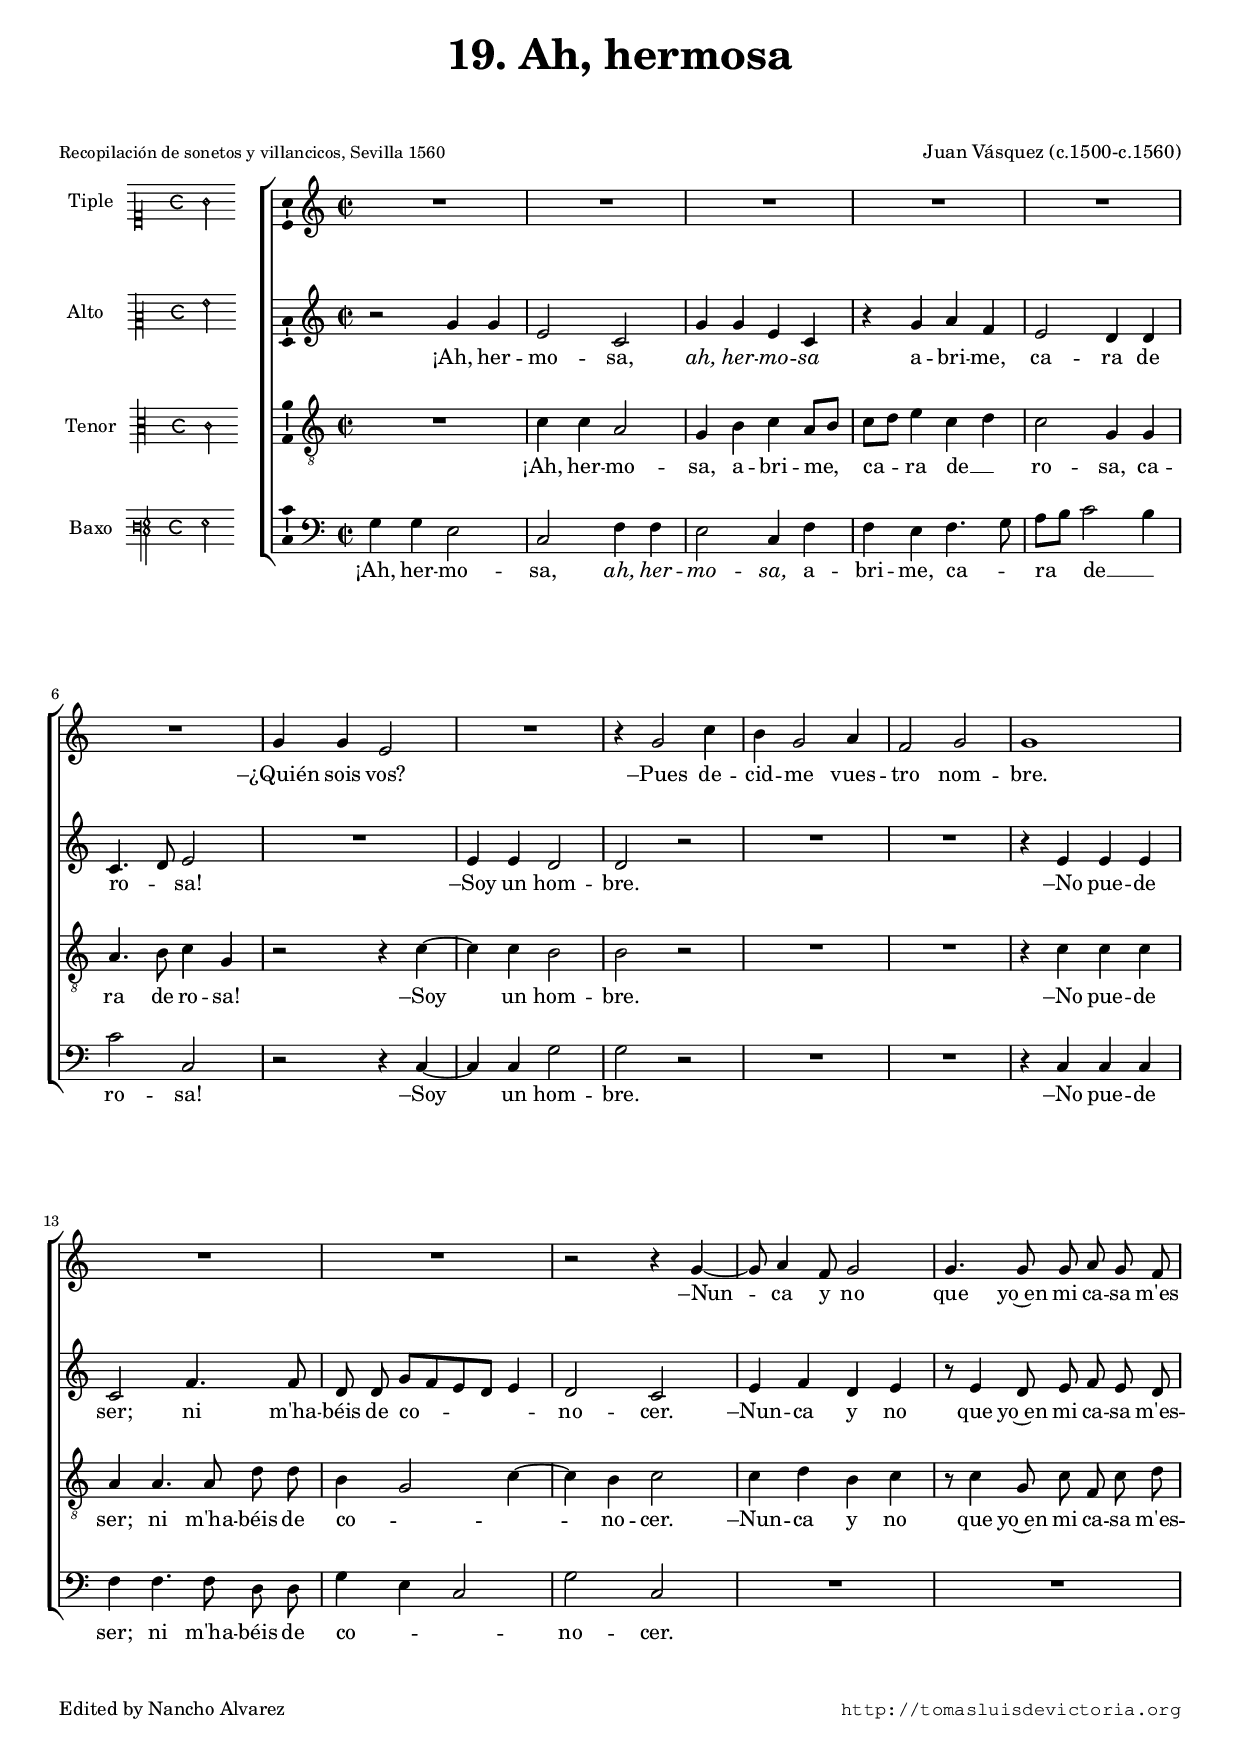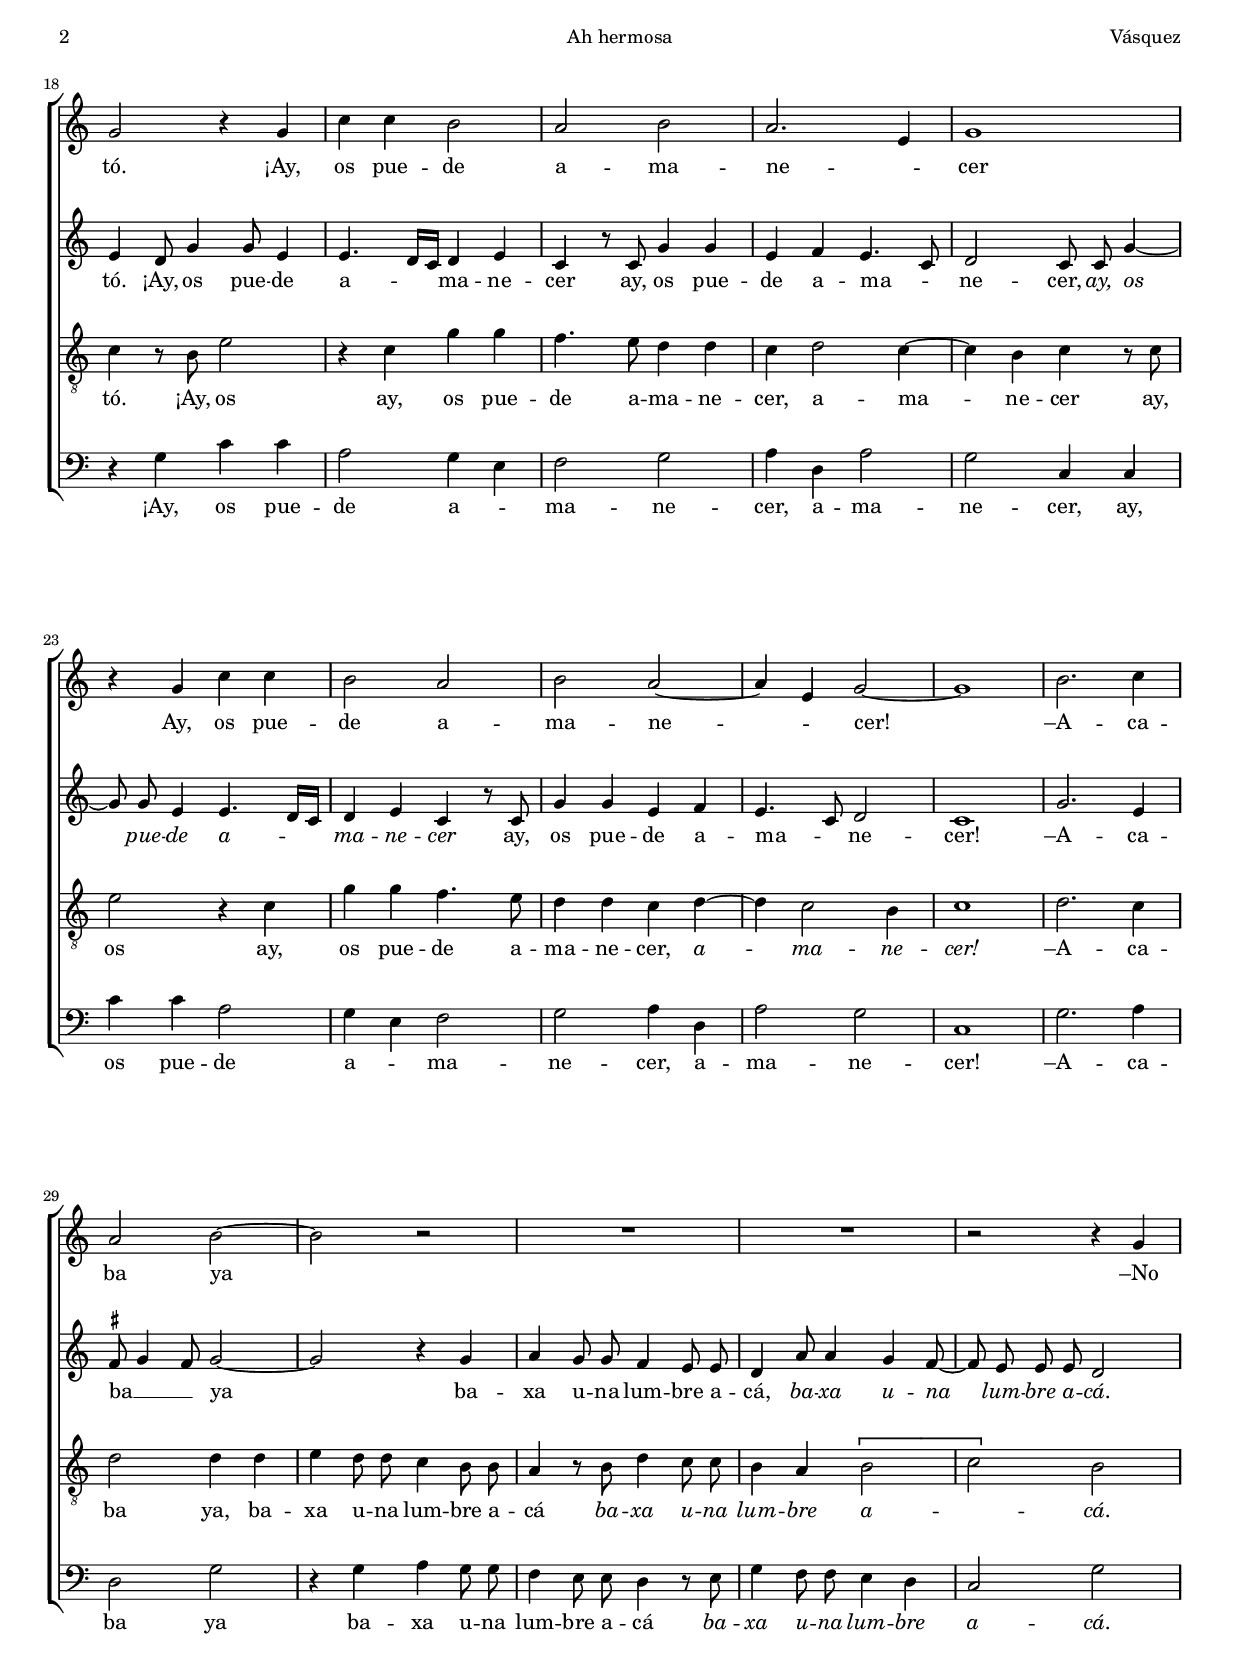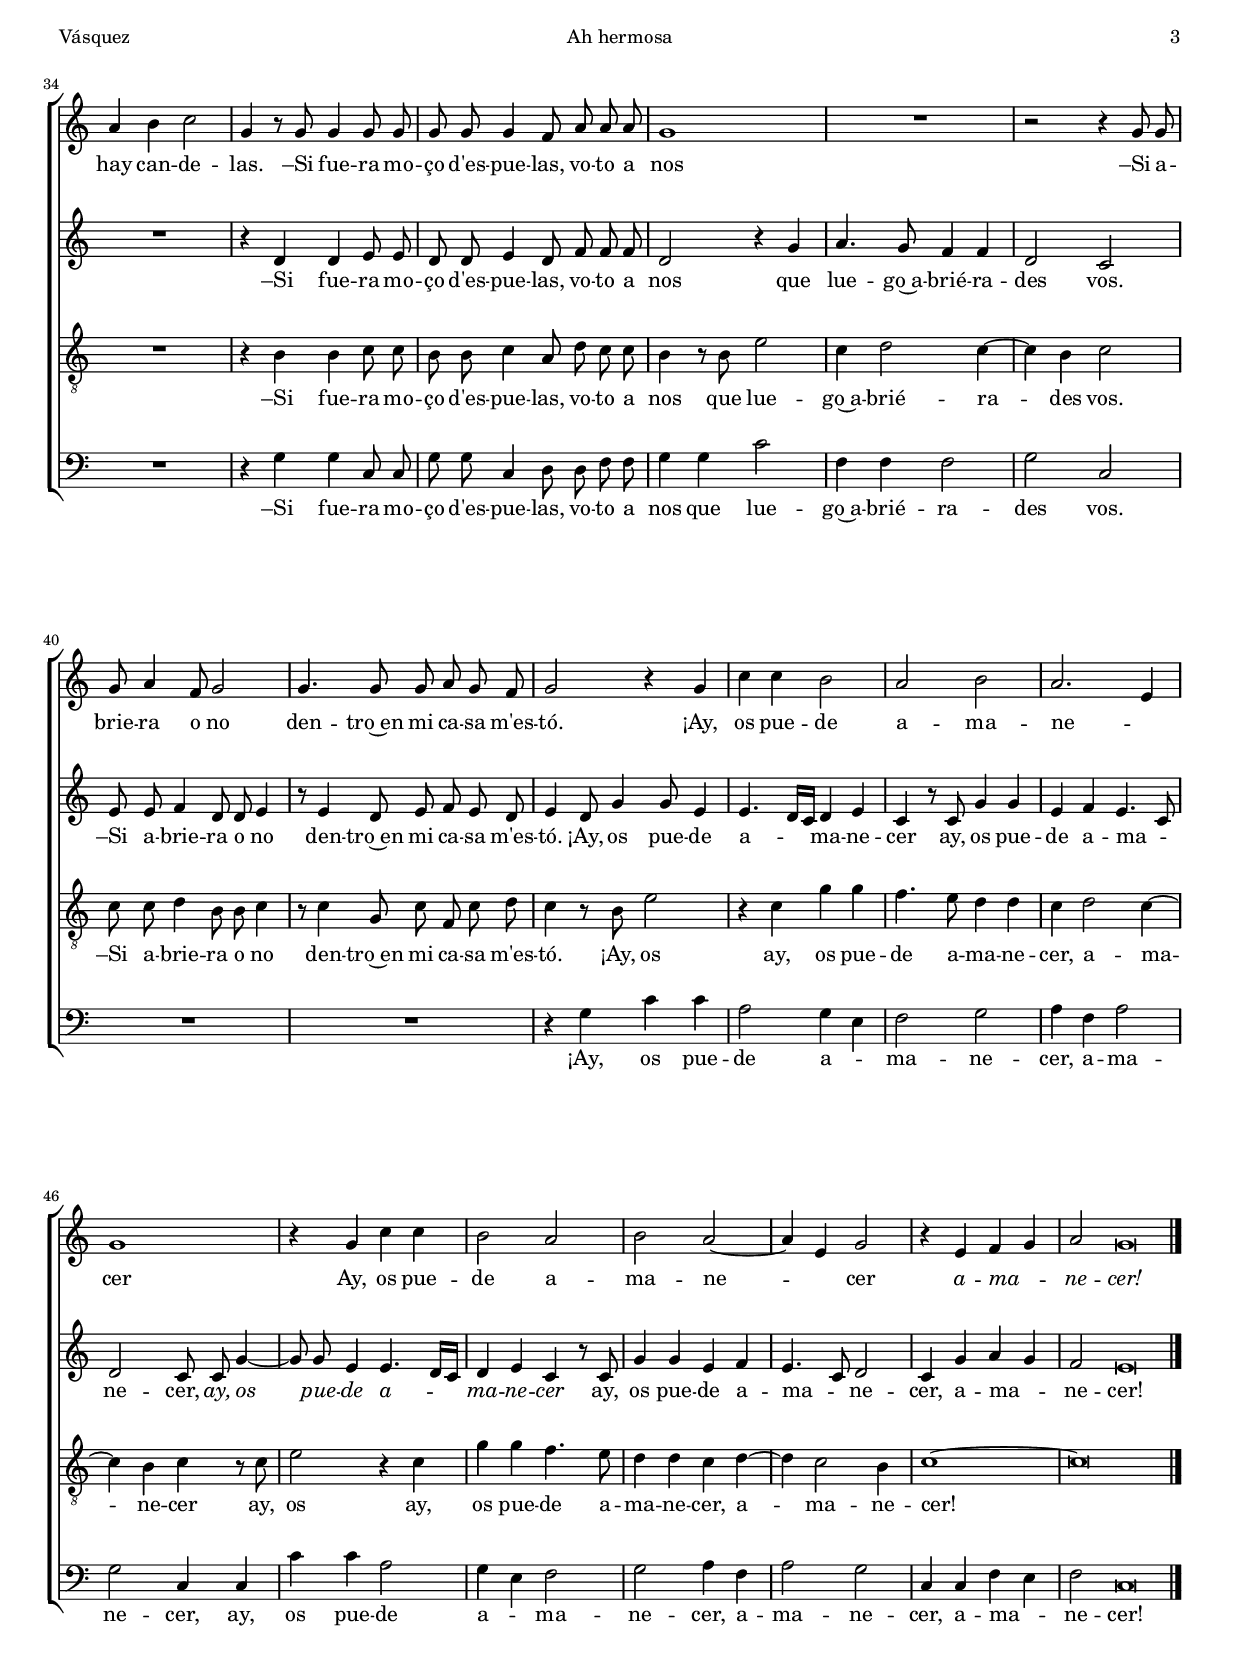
\version "2.18.0"

#(set-default-paper-size "a4")
#(set-global-staff-size 16.5)
#(ly:set-option 'point-and-click #f)
%mobile -s15.5 -i3.0

italicas=\override LyricText.font-shape = #'italic
rectas=\override LyricText.font-shape = #'upright
ss=\once \set suggestAccidentals = ##t
incipitwidth = 20
mtempo={\tempo 4 = 100}
mtempob={\tempo 4 = 50}
mt=#(define-music-function (parser location offset) (number?) ; move lyric text
      #{ \once \override LyricText.X-offset = -$offset #})

htitle="Ah hermosa"
hcomposer="Vásquez"

\header {
	title=\markup{\fontsize #3 "19. Ah, hermosa"}
	%subtitle=\markup{""}
	subsubtitle=\markup{\null \vspace #2 }
        composer = \markup{"Juan Vásquez (c.1500-c.1560)"}
        pdfauthor=\composer
        %opus="(-)"
	poet=\markup{\smaller "Recopilación de sonetos y villancicos, Sevilla 1560"} 
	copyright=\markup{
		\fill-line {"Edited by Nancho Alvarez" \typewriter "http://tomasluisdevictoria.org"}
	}
%	tagline=""
}

global={\key c \major \time 2/2 \skip 1*52
        
        \bar "|."
}


cantus=\relative c''{
	R1*6
	g4 g e2
	R1
	r4 g2 c4
	b g2 a4
	f2 g % CSIC sugiere fis
	g1
	R1*2
	r2 r4 g ~
	g8 a4 f8 g2
	g4. g8 g a g f
	g2 r4 g
	c4 c b2
	a2 b
	a2. e4
	g1
	r4 g c c
	b2 a
	b a ~
	a4 e g2 ~
	g1
	b2. c4
	a2 b ~
	b r2
	R1*2
	r2 r4 g
	a4 b c2
	g4 r8 g g4 g8 g
	g g g4 f8 a a a
	g1
	R1
	r2 r4 g8 g
	g8 a4 f8 g2
	g4. g8 g8 a g f
	g2 r4 g
	c4 c b2
	a b
	a2. e4
	g1
	r4 g c4 c
	b2 a
	b a ~
	a4 e g2
	r4 e f g 
	a2 \mtempob g\breve*1/4
}

altus=\relative c''{
	r2 g4 g
	e2 c
	g'4 g e c
	r4 g' a f
	e2 d4 d
	c4. d8 e2
	R1
	e4 e d2
	d r
	R1*2 % falta una pausa
	r4 e e e
	c2 f4. f8
	d8 d g[ f e d] e4
	d2 c
	e4 f d e
	r8 e4 d8 e f e d
	e4 d8 g4 g8 e4
	e4. d16[ c] d4 e
	c4 r8 c g'4 g
	e f e4. c8
	d2 c8 c g'4 ~
	g8 g e4 e4. d16[ c]
	d4 e c r8 c
	g'4 g e f
	e4. c8 d2
	c1
	g'2. e4
	\ss fis8 g4 fis8 g2 ~
	g2 r4 g
	a g8 g f4 e8 e
	d4 a'8 a4 g4 f8 ~
	f8 e e e  d2
	R1
	r4 d
	d4 e8 e d d e4
	d8 f f f d2
	r4 g a4. g8
	f4 f d2
	c e8 e f4
	d8 d e4 r8 e4 d8
	e8 f e d e4 d8 g4
	g8 e4 e4. d16[ c] 
	d4 e c r8 c
	g'4 g e f
	e4. c8 d2
	c8 c g'4 ~ g8 g e4
	e4. d16[ c] d4 e
	c4 r8 c g'4 g
	e f e4. c8
	d2 c4 g'
	a g f2
	e\breve*1/4
}

tenor=\relative c'{
	R1
	c4 c a2
	g4 b c a8[ b]
	c8[ d] e4 c d
	c2 g4 g
	a4. b8 c4 g
	r2 r4 c ~
	c c b2
	b r
	R1*2
	r4 c c c
	a a4. a8 d d
	b4 g2 c4 ~
	c b c2
	c4 d b c
	r8 c4 g8 c f, c' d
	c4 r8 b e2
	r4 c g' g
	f4. e8 d4 d
	c4 d2 c4 ~
	c4 b c4 r8 c
	e2 r4 c
	g' g f4. e8
	d4 d c d ~
	d c2 b4
	c1
	d2. c4
	d2 d4 d
	e4 d8 d c4 b8 b
	a4 r8 b d4 c8 c
	b4 a \[b2
	c\] b
	R1
	r4 b b c8 c
	b b c4 a8 d c c
	b4 r8 b e2
	c4 d2 c4 ~
	c b c2
	c8 c d4 b8 b c4
	r8 c4 g8 c8 f, c' d
	c4 r8 b e2
	r4 c g' g 
	f4. e8 d4 d 
	c4 d2 c4 ~
	c4 b c4 r8 c
	e2 r4 c
	g' g f4. e8
	d4 d c d ~
	d c2 b4
	c1 ~
	c\breve*1/2
}

bassus=\relative c'{
	g4 g e2
	c f4 f
	e2 c4 f
	f e f4. g8
	a[ b] c2 b4
	c2 c,
	r2 r4 c ~
	c c g'2
	g r
	R1*2
	r4 c, c c
	f f4. f8 d d
	g4 e c2
	g' c,
	R1*2
	r4 g' c c 
	a2 g4 e
	f2 g
	a4 d, a'2
	g2 c,4 c
	c'4 c a2
	g4 e f2
	g a4 d,
	a'2 g % segunda vez f2 g
	c,1
	g'2. a4
	d,2 g
	r4 g a4 g8 g
	f4 e8 e d4 r8 e
	g4 f8 f e4 d
	c2 g'
	R1
	r4 g g c,8 c
	g' g c,4 d8 d f f
	g4 g c2
	f,4 f f2
	g c,
	R1*2
	r4 g' c c
	a2 g4 e
	f2 g
	a4 f a2 g
	c,4 c c' c
	a2 g4 e
	f2 g2
	a4 f
	a2 g
	c,4 c f e
	f2 c\breve*1/4
	
}

textocantus=\lyricmode{
–¿Quién sois vos?
–Pues de -- cid -- me vues -- tro nom -- bre.
\mt #1.5 –Nun -- ca y no que yo~en mi ca -- sa m'es tó.
¡Ay, os pue -- de a -- ma -- ne -- _ cer
Ay, os pue -- de a -- ma -- ne -- _ cer!
\mt #1.5 –A -- ca -- ba ya
–No hay can -- de -- las.
\mt #1.5 –Si fue -- ra mo -- ço d'es -- pue -- las,
vo -- to a nos
\mt #1.5 –Si a -- brie -- ra o no
den -- tro~en mi ca -- sa m'es -- tó.
¡Ay, os pue -- de a -- ma -- ne -- _ cer
Ay, os pue -- de a -- ma -- ne -- _ cer
\italicas
a -- ma -- _ ne -- cer!
}

textoaltus=\lyricmode{
¡Ah, her -- mo -- sa,
\italicas
ah, her -- mo -- sa
\rectas
a -- bri -- me, ca -- ra de ro -- _ sa!
–Soy un hom -- bre.
–No pue -- de ser;
ni m'ha -- béis de co -- _ no -- cer.
–Nun -- ca y no 
que yo~en mi ca -- sa m'es -- tó.
¡Ay, os pue -- de a -- _ ma -- ne -- cer
ay, os pue -- de a -- ma -- _ ne -- cer,
\italicas
ay, os pue -- de a -- _ ma -- ne -- cer
\rectas
ay, os pue -- de a -- ma -- _ ne -- cer!
\mt #1.5 –A -- ca -- ba __ _ _ ya
ba -- xa u -- na lum -- bre a -- cá,
\italicas
ba -- xa u -- na lum -- bre a -- cá.
\rectas
\mt #1.5 –Si fue -- ra mo -- ço d'es -- pue -- las,
vo -- to a nos
que lue -- go~a -- brié -- ra -- des vos.
\mt #1.5 –Si a -- brie -- ra o no
den -- tro~en mi ca -- sa m'es -- tó.
¡Ay, os pue -- de a -- _ ma -- ne -- cer
ay, os pue -- de a -- ma -- _ ne -- cer,
\italicas
ay, os pue -- de a -- _ ma -- ne -- cer
\rectas
ay, os pue -- de a -- ma -- _ ne -- cer,
a -- ma -- _ ne -- cer!
}

textotenor=\lyricmode{
¡Ah, her -- mo -- sa, a -- bri -- me, 
ca -- ra de __ _ ro -- sa,
ca -- ra de ro -- sa!
\mt #2 –Soy un hom -- bre.
–No pue -- de ser;
ni m'ha -- béis de co -- _ _ no -- cer. % distinto
–Nun -- ca y no
que yo~en mi ca -- sa m'es -- tó.
¡Ay, os
ay, os pue -- de a -- ma -- ne -- cer,
a -- ma -- ne -- cer
ay, os
ay, os pue -- de a -- ma -- ne -- cer,
\italicas
a -- ma -- ne -- cer!
\rectas
\mt #1.5 –A -- ca -- ba ya,
ba -- xa u -- na lum -- bre a -- cá
\italicas
ba -- xa u -- na lum -- bre a -- _ cá.
\rectas
\mt #1.5 –Si fue -- ra mo -- ço d'es -- pue -- las,
vo -- to a nos
que lue -- go~a -- brié -- ra -- des vos.
\mt #1.5 –Si a -- brie -- ra o no
den -- tro~en mi ca -- sa m'es -- tó.
¡Ay, os
ay, os pue -- de
a -- ma -- ne -- cer,
a -- ma -- ne -- cer
ay, os
ay, os pue -- de 
a -- ma -- ne -- cer,
a -- ma -- ne -- cer! % distinto
}

textobassus=\lyricmode{
¡Ah, her -- mo -- sa,
\italicas
ah, her -- mo -- sa,
\rectas
a -- bri -- me,
ca -- _ ra de __ _ ro -- sa!
\mt #2 –Soy un hom -- bre.
–No pue -- de ser;
ni m'ha -- béis de co -- _ _ no -- cer. % distinto
¡Ay, os pue -- de
a -- _ ma -- ne -- cer, a -- ma -- ne -- cer, % sin repetir texto
ay, os pue -- de
a -- _ ma -- ne -- cer, a -- ma -- ne -- cer!
\mt #1.5 –A -- ca -- ba ya
ba -- xa u -- na lum -- bre a -- cá
\italicas
ba -- xa u -- na lum -- bre a -- cá.
\rectas
\mt #1.5 –Si fue -- ra mo -- ço d'es -- pue -- las, 
vo -- to a nos
que lue -- go~a -- brié -- ra -- des vos.
% distinto
¡Ay, os pue -- de 
a -- _ ma -- ne -- cer, a -- ma -- ne -- cer,
ay, os pue -- de
a -- _ ma -- ne -- cer, a -- ma -- ne -- cer, 
a -- ma -- _ ne -- cer!
}


incipitcantus=\markup{
	\score{
		{ 
		\set Staff.instrumentName="Tiple  "
		\override NoteHead.style = #'neomensural
		\override Staff.TimeSignature.style = #'neomensural
		\cadenzaOn 
		\clef "petrucci-c1"
		\key c \major
		\time 4/4
		g'2
		} 

	\layout { line-width=\incipitwidth indent = 0 }
	}
}

incipitaltus=\markup{
	\score{
		{ 
		\set Staff.instrumentName="Alto    "
		\override NoteHead.style = #'neomensural 
		\override Staff.TimeSignature.style = #'neomensural
		\cadenzaOn 
		\clef "petrucci-c2"
		\key c \major
		\time 4/4
                g'2
		} 
	\layout { line-width=\incipitwidth indent = 0 }
	}
}


incipittenor=\markup{
	\score{
		{ 
		\set Staff.instrumentName="Tenor  "
		\override NoteHead.style = #'neomensural 
		\override Staff.TimeSignature.style = #'neomensural
		\cadenzaOn 
		\clef "petrucci-c3"
		\key c \major
		\time 4/4
                c'2
		} 
	\layout { line-width=\incipitwidth indent=0 }
	}
}

incipitbassus=\markup{
	\score{
		{ 
		\set Staff.instrumentName="Baxo  "
		\override NoteHead.style = #'neomensural
		\override Staff.TimeSignature.style = #'neomensural
		\cadenzaOn 
		\clef "petrucci-f3"
		\key c \major
		\time 4/4
                g2
		} 
	\layout { line-width=\incipitwidth indent = 0 }
	}
}

%\layout {
%       \context {\Voice
%               \remove Ligature_bracket_engraver
%               \consists Mensural_ligature_engraver
%       }
%       line-width=\incipitwidth
%       indent = 0
%}

\score {\transpose c' c'{
\new ChoirStaff<<

	\new Staff <<\global
	\new Voice="v1" {
		\set Staff.instrumentName=\incipitcantus
		\clef "treble"
		\cantus }
	\new Lyrics \lyricsto "v1" {\textocantus }
	>>

	\new Staff <<\global
	\new Voice="v2" {
		\set Staff.instrumentName=\incipitaltus
		\clef "treble"
		\altus }
	\new Lyrics \lyricsto "v2" {\textoaltus }
	>>
	
	\new Staff <<\global
	\new Voice="v3" {
		\set Staff.instrumentName=\incipittenor
		\clef "G_8"
		\tenor }
	\new Lyrics \lyricsto "v3" {\textotenor }
	>>

	\new Staff <<\global
	\new Voice="v4" {
		\set Staff.instrumentName=\incipitbassus
		\clef "bass"
		\bassus }
	\new Lyrics \lyricsto "v4" {\textobassus }
	>>
	
>>

	} % transpose

\layout{ 
	\context {\Lyrics 
		\override VerticalAxisGroup.staff-affinity = #UP
		\override VerticalAxisGroup.nonstaff-relatedstaff-spacing =
			#'((basic-distance . 0) (minimum-distance . 0) (padding . .6))
		\override LyricText.font-size = #1.2
		\override LyricHyphen.minimum-distance = #0.5
	}
	\context {\Score 
		tempoHideNote = ##t
		\override BarNumber.padding = #2 
	}
	\context {\Voice 
		%melismaBusyProperties = #'()
		autoBeaming = ##f
	}
	\context {\Staff 
                %\RemoveEmptyStaves
                %\override VerticalAxisGroup.remove-first = ##t
		\override VerticalAxisGroup.staff-staff-spacing =
			#'((basic-distance . 11) (minimum-distance . 0) (padding . 1))
		\consists Ambitus_engraver 
		\override LigatureBracket.padding = #1
	}
}

%\midi { \mtempo }

}


\paper{
	evenHeaderMarkup=\markup  \fill-line { \fromproperty #'page:page-number-string \htitle \hcomposer }
	oddHeaderMarkup= \markup  \fill-line { \on-the-fly #not-first-page \hcomposer \on-the-fly #not-first-page \htitle \on-the-fly #not-first-page \fromproperty #'page:page-number-string }
	%system-count=20
	%page-count = 8
	%systems-per-page = 3
	ragged-last-bottom = ##f
	indent=3.6\cm
	system-system-spacing =
	#'((basic-distance . 20) (minimum-distance . 0) (padding . 5))
	top-system-spacing = % header
	#'((basic-distance . 9) (minimum-distance . 0) (padding . 0))
	last-bottom-spacing = % footer
	#'((basic-distance . 13) (minimum-distance . 0) (padding . 0))
	markup-system-spacing.padding = #1.5
}
